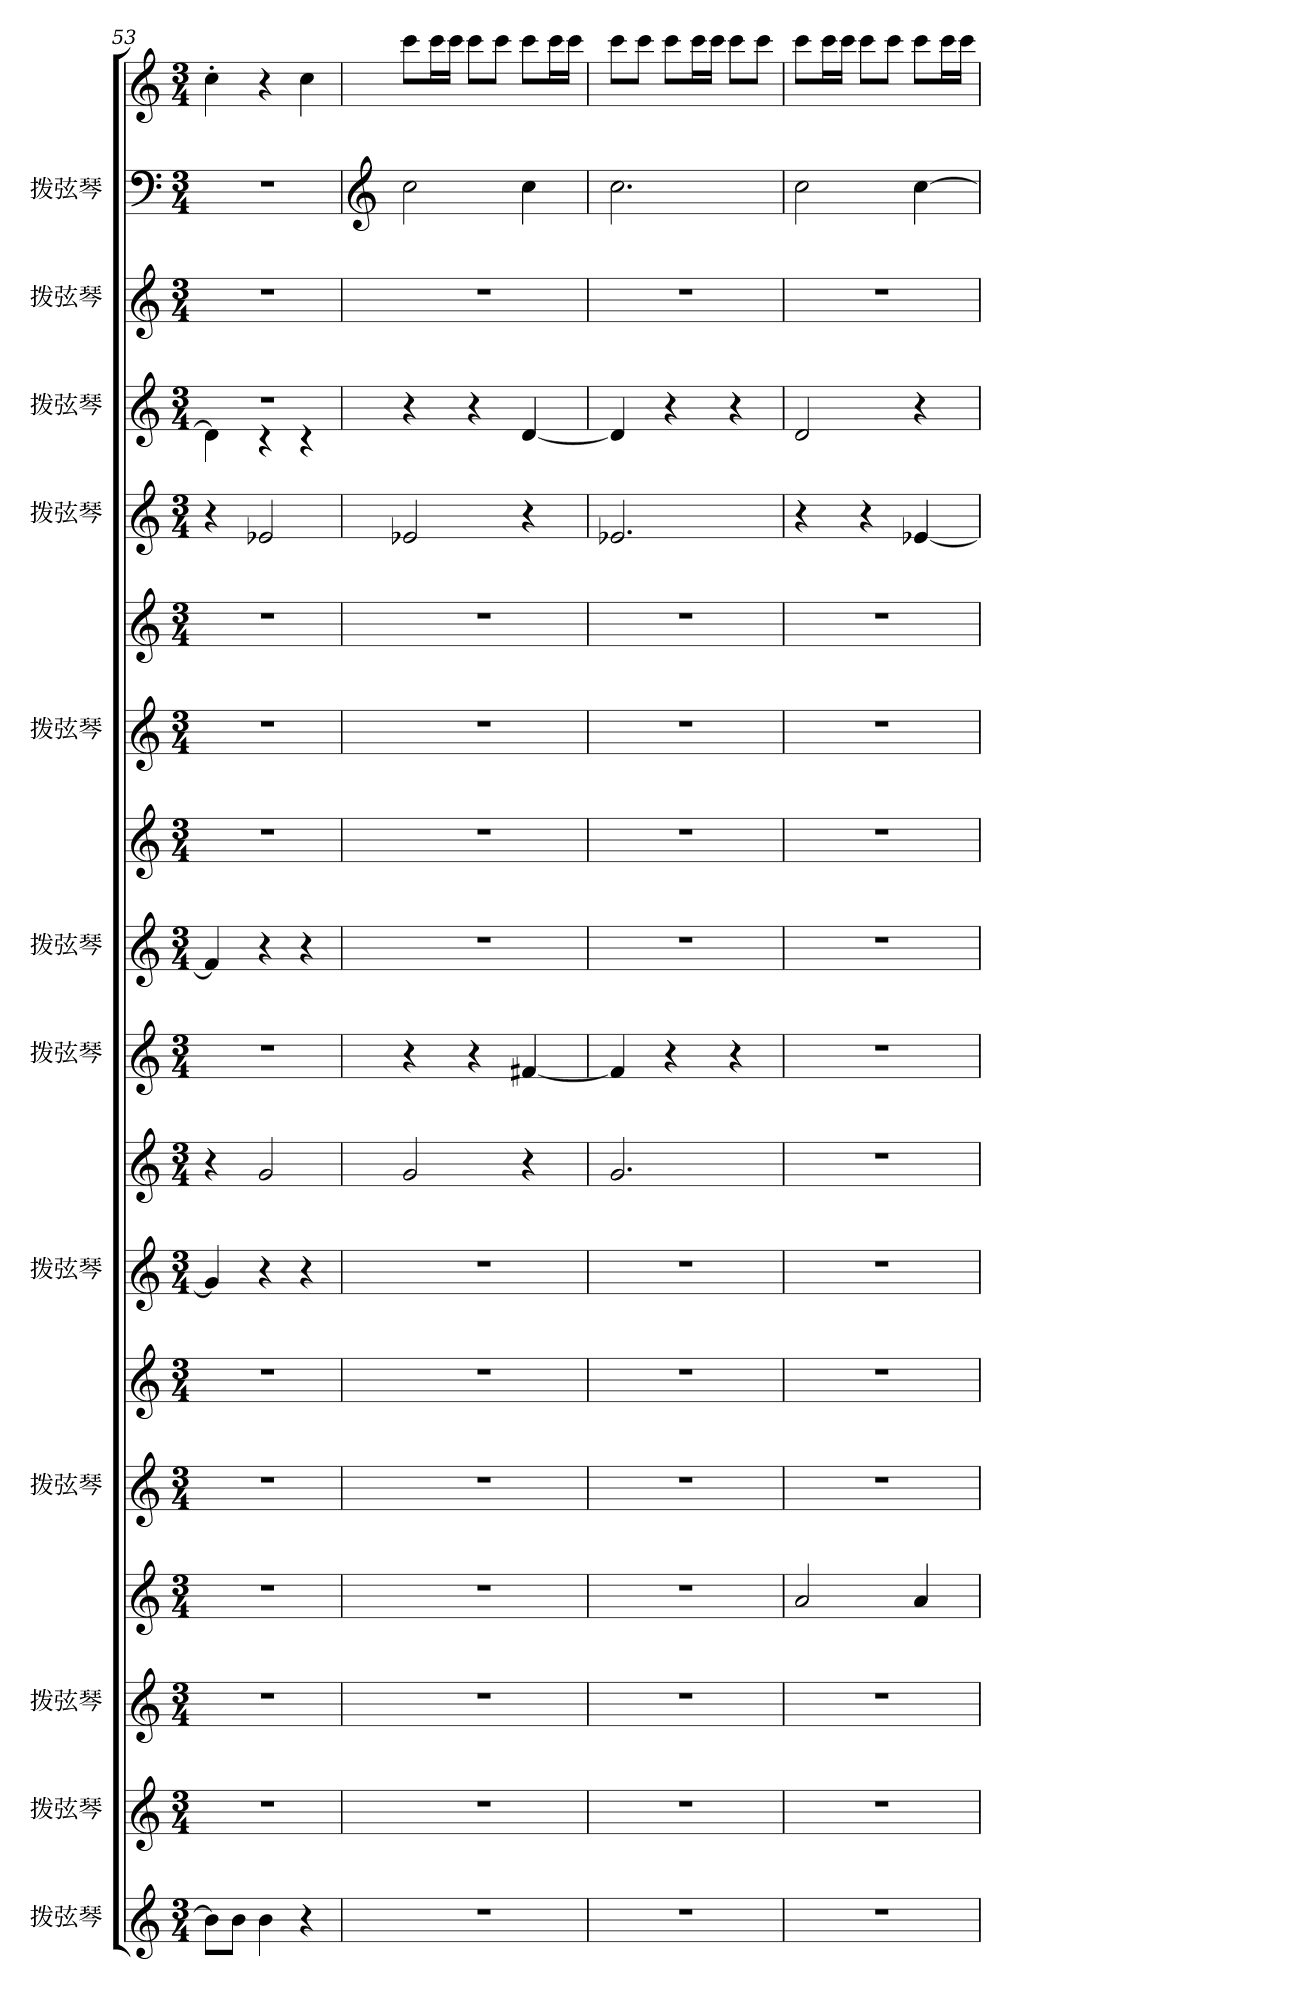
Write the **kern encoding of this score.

**kern	**kern	**kern	**kern	**kern	**kern	**kern	**kern	**kern	**kern	**kern	**kern	**kern	**kern	**kern	**kern	**kern	**kern
*part12	*part11	*part10	*part10	*part9	*part9	*part8	*part8	*part7	*part6	*part6	*part5	*part5	*part4	*part3	*part2	*part1	*part1
*staff18	*staff17	*staff16	*staff15	*staff14	*staff13	*staff12	*staff11	*staff10	*staff9	*staff8	*staff7	*staff6	*staff5	*staff4	*staff3	*staff2	*staff1
*I"拨弦琴	*I"拨弦琴	*I"拨弦琴	*	*I"拨弦琴	*	*I"拨弦琴	*	*I"拨弦琴	*I"拨弦琴	*	*I"拨弦琴	*	*I"拨弦琴	*I"拨弦琴	*I"拨弦琴	*I"拨弦琴	*
*clefG2	*clefG2	*clefG2	*clefG2	*clefG2	*clefG2	*clefG2	*clefG2	*clefG2	*clefG2	*clefG2	*clefG2	*clefG2	*clefG2	*clefG2	*clefG2	*clefF4	*clefG2
*k[]	*k[]	*k[]	*k[]	*k[]	*k[]	*k[]	*k[]	*k[]	*k[]	*k[]	*k[]	*k[]	*k[]	*k[]	*k[]	*k[]	*k[]
*M3/4	*M3/4	*M3/4	*M3/4	*M3/4	*M3/4	*M3/4	*M3/4	*M3/4	*M3/4	*M3/4	*M3/4	*M3/4	*M3/4	*M3/4	*M3/4	*M3/4	*M3/4
=53	=53	=53	=53	=53	=53	=53	=53	=53	=53	=53	=53	=53	=53	=53	=53	=53	=53
*	*	*	*	*	*	*	*	*	*	*	*	*	*	*^	*	*	*
8b\L]	2.r	2.r	2.r	2.r	2.r	4g/]	4r	2.r	4f/]	2.r	2.r	2.r	4r	2.r	4d\]	2.r	2.r	4cc'\
8b\J	.	.	.	.	.	.	.	.	.	.	.	.	.	.	.	.	.	.
4b\	.	.	.	.	.	4r	2g/	.	4r	.	.	.	2e-X/	.	4r	.	.	4r
4r	.	.	.	.	.	4r	.	.	4r	.	.	.	.	.	4r	.	.	4cc\
*	*	*	*	*	*	*	*	*	*	*	*	*	*	*v	*v	*	*	*
=54	=54	=54	=54	=54	=54	=54	=54	=54	=54	=54	=54	=54	=54	=54	=54	=54	=54
*	*	*	*	*	*	*	*	*	*	*	*	*	*	*	*	*clefG2	*
2.r	2.r	2.r	2.r	2.r	2.r	2.r	2g/	4r	2.r	2.r	2.r	2.r	2e-X/	4r	2.r	2cc\	8ccc\L
.	.	.	.	.	.	.	.	.	.	.	.	.	.	.	.	.	16ccc\L
.	.	.	.	.	.	.	.	.	.	.	.	.	.	.	.	.	16ccc\JJ
.	.	.	.	.	.	.	.	4r	.	.	.	.	.	4r	.	.	8ccc\L
.	.	.	.	.	.	.	.	.	.	.	.	.	.	.	.	.	8ccc\J
.	.	.	.	.	.	.	4r	[4f#X/	.	.	.	.	4r	[4d/	.	4cc\	8ccc\L
.	.	.	.	.	.	.	.	.	.	.	.	.	.	.	.	.	16ccc\L
.	.	.	.	.	.	.	.	.	.	.	.	.	.	.	.	.	16ccc\JJ
=55	=55	=55	=55	=55	=55	=55	=55	=55	=55	=55	=55	=55	=55	=55	=55	=55	=55
2.r	2.r	2.r	2.r	2.r	2.r	2.r	2.g/	4f#/]	2.r	2.r	2.r	2.r	2.e-X/	4d/]	2.r	2.cc\	8ccc\L
.	.	.	.	.	.	.	.	.	.	.	.	.	.	.	.	.	8ccc\J
.	.	.	.	.	.	.	.	4r	.	.	.	.	.	4r	.	.	8ccc\L
.	.	.	.	.	.	.	.	.	.	.	.	.	.	.	.	.	16ccc\L
.	.	.	.	.	.	.	.	.	.	.	.	.	.	.	.	.	16ccc\JJ
.	.	.	.	.	.	.	.	4r	.	.	.	.	.	4r	.	.	8ccc\L
.	.	.	.	.	.	.	.	.	.	.	.	.	.	.	.	.	8ccc\J
!!LO:PB:g=z
=56	=56	=56	=56	=56	=56	=56	=56	=56	=56	=56	=56	=56	=56	=56	=56	=56	=56
2.r	2.r	2.r	2a/	2.r	2.r	2.r	2.r	2.r	2.r	2.r	2.r	2.r	4r	2d/	2.r	2cc\	8ccc\L
.	.	.	.	.	.	.	.	.	.	.	.	.	.	.	.	.	16ccc\L
.	.	.	.	.	.	.	.	.	.	.	.	.	.	.	.	.	16ccc\JJ
.	.	.	.	.	.	.	.	.	.	.	.	.	4r	.	.	.	8ccc\L
.	.	.	.	.	.	.	.	.	.	.	.	.	.	.	.	.	8ccc\J
.	.	.	4a/	.	.	.	.	.	.	.	.	.	[4e-X/	4r	.	[4cc\	8ccc\L
.	.	.	.	.	.	.	.	.	.	.	.	.	.	.	.	.	16ccc\L
.	.	.	.	.	.	.	.	.	.	.	.	.	.	.	.	.	16ccc\JJ
=	=	=	=	=	=	=	=	=	=	=	=	=	=	=	=	=	=
*-	*-	*-	*-	*-	*-	*-	*-	*-	*-	*-	*-	*-	*-	*-	*-	*-	*-
